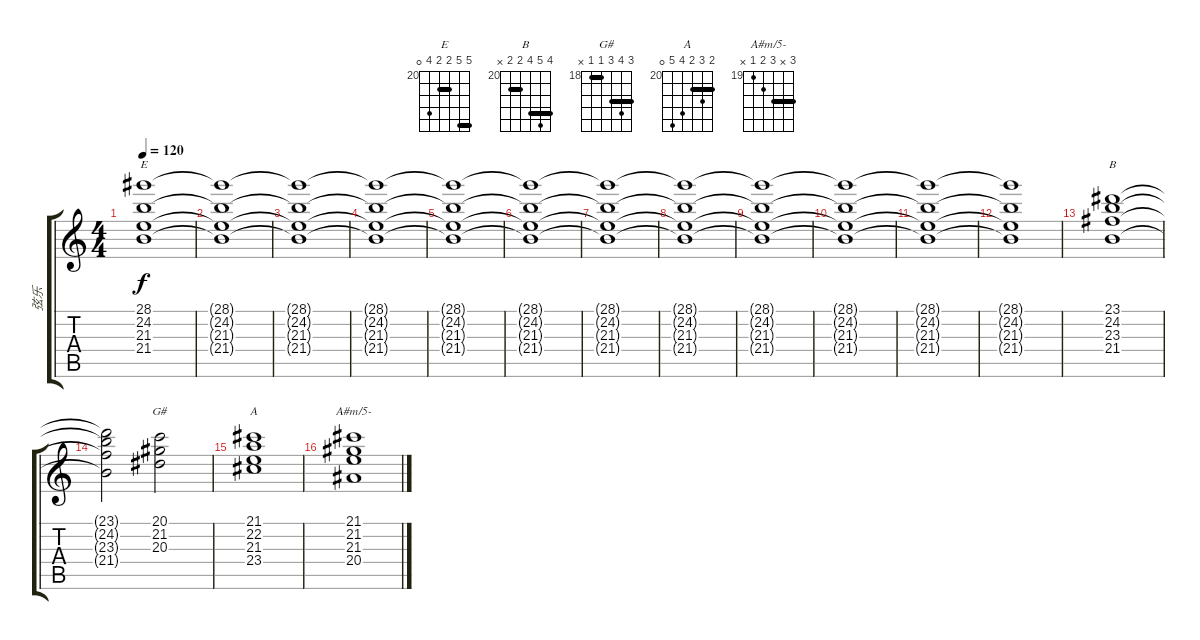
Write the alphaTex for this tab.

\track ("弦乐" "弦乐") {instrument synthstrings1}
\staff {score tabs}
\tuning (E4 B3 G3 D3 A2 E2) {hide}
\chord ("E" 24 24 21 21 23 0) {firstfret 20 barre (21 24)}
\chord ("B" 23 24 23 21 21 x) {firstfret 20 barre (21 23)}
\chord ("G#" 20 21 20 18 18 x) {firstfret 18 barre (18 20)}
\chord ("A" 21 22 21 23 24 0) {firstfret 20 barre 21}
\chord ("A#m/5-" 21 x 21 20 19 x) {firstfret 19 barre 21}
\ts (4 4)
\tempo 120
\clef g2
\ks c
(28.1 24.2 21.3 21.4).1{ch "E" dy f instrument synthstrings1} |
(28.1{t} 24.2{t} 21.3{t} 21.4{t}).1 |
(28.1{t} 24.2{t} 21.3{t} 21.4{t}).1 |
(28.1{t} 24.2{t} 21.3{t} 21.4{t}).1 |
(28.1{t} 24.2{t} 21.3{t} 21.4{t}).1 |
(28.1{t} 24.2{t} 21.3{t} 21.4{t}).1 |
(28.1{t} 24.2{t} 21.3{t} 21.4{t}).1 |
(28.1{t} 24.2{t} 21.3{t} 21.4{t}).1 |
(28.1{t} 24.2{t} 21.3{t} 21.4{t}).1 |
(28.1{t} 24.2{t} 21.3{t} 21.4{t}).1 |
(28.1{t} 24.2{t} 21.3{t} 21.4{t}).1 |
(28.1{t} 24.2{t} 21.3{t} 21.4{t}).1 |
(23.1 24.2 23.3 21.4).1{ch "B"} |
(23.1{t} 24.2{t} 23.3{t} 21.4{t}).2 (20.1 21.2 20.3).2{ch "G#"} |
(21.1 22.2 21.3 23.4).1{ch "A"} |
(21.1 21.2 21.3 20.4).1{ch "A#m/5-"}
